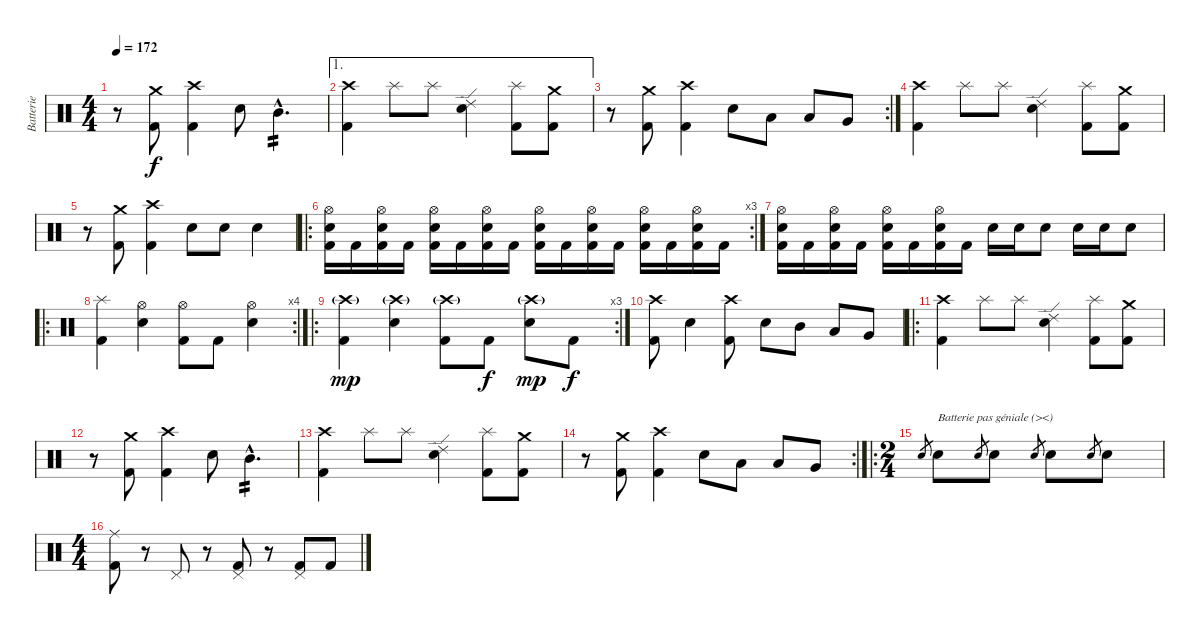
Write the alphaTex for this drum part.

\track ("Batterie" "Batterie") {instrument percussion}
\staff {score}
\articulation defaults
\ts (4 4)
\tempo 172
\clef neutral
\ks c
r.8{dy f} ("Crash medium (hit)" "Kick (hit) 2").8 ("Crash high (hit)" "Kick (hit) 2").4 "Electric Snare (hit)".8 "Mid Tom (hit)"{hac}.4{d tp 2} |
\ae 1
("Crash high (hit)" "Kick (hit) 2").4 "Splash (hit)".8 "Splash (hit)".8 ("Ride (edge) 2" "Electric Snare (hit)").4 ("Splash (hit)" "Kick (hit) 2").8 ("Crash medium (hit)" "Kick (hit) 2").8 |
\rc 2
r.8 ("Crash medium (hit)" "Kick (hit) 2").8 ("Crash high (hit)" "Kick (hit) 2").4 "Electric Snare (hit)".8 "Low Tom (hit)".8 "Low Floor Tom (hit)".8 "Very Low Tom (hit)".8 |
("Crash high (hit)" "Kick (hit) 2").4 "Splash (hit)".8 "Splash (hit)".8 ("Ride (edge) 2" "Electric Snare (hit)").4 ("Splash (hit)" "Kick (hit) 2").8 ("Crash medium (hit)" "Kick (hit) 2").8 |
r.8 ("Crash medium (hit)" "Kick (hit) 2").8 ("Crash high (hit)" "Kick (hit) 2").4 "Electric Snare (hit)".8 "Electric Snare (hit)".8 "Electric Snare (hit)".4 |
\ro
\rc 3
("Hi-Hat (open)" "Electric Snare (hit)" "Kick (hit) 2").16 "Kick (hit) 2".16 ("Hi-Hat (open)" "Electric Snare (hit)" "Kick (hit) 2").16 "Kick (hit) 2".16 ("Hi-Hat (open)" "Electric Snare (hit)" "Kick (hit) 2").16 "Kick (hit) 2".16 ("Hi-Hat (open)" "Electric Snare (hit)" "Kick (hit) 2").16 "Kick (hit) 2".16 ("Hi-Hat (open)" "Electric Snare (hit)" "Kick (hit) 2").16 "Kick (hit) 2".16 ("Hi-Hat (open)" "Electric Snare (hit)" "Kick (hit) 2").16 "Kick (hit) 2".16 ("Hi-Hat (open)" "Electric Snare (hit)" "Kick (hit) 2").16 "Kick (hit) 2".16 ("Hi-Hat (open)" "Electric Snare (hit)" "Kick (hit) 2").16 "Kick (hit) 2".16 |
("Hi-Hat (open)" "Electric Snare (hit)" "Kick (hit) 2").16 "Kick (hit) 2".16 ("Hi-Hat (open)" "Electric Snare (hit)" "Kick (hit) 2").16 "Kick (hit) 2".16 ("Hi-Hat (open)" "Electric Snare (hit)" "Kick (hit) 2").16 "Kick (hit) 2".16 ("Hi-Hat (open)" "Electric Snare (hit)" "Kick (hit) 2").16 "Kick (hit) 2".16 "Snare (hit) 2".16 "Snare (hit) 2".16 "Snare (hit) 2".8 "Snare (hit) 2".16 "Snare (hit) 2".16 "Snare (hit) 2".8 |
\ro
\rc 4
("Splash (hit)" "Kick (hit) 2").4 ("Hi-Hat (open)" "Electric Snare (hit)").4 ("Hi-Hat (open)" "Kick (hit) 2").8 "Kick (hit) 2".8 ("Hi-Hat (open)" "Electric Snare (hit)").4 |
\ro
\rc 3
("Crash high (hit)"{g} "Kick (hit) 2").4{dy mp} ("Crash high (hit)"{g} "Electric Snare (hit)").4 ("Crash high (hit)"{g} "Kick (hit) 2").8 "Kick (hit) 2".8{dy f} ("Crash high (hit)"{g} "Electric Snare (hit)").8{dy mp} "Kick (hit) 2".8{dy f} |
("Crash high (hit)" "Kick (hit) 2").8 "Electric Snare (hit)".4 ("Crash high (hit)" "Kick (hit) 2").8 "Electric Snare (hit)".8 "Mid Tom (hit)".8 "Low Tom (hit)".8 "Very Low Tom (hit)".8 |
\ro
("Crash high (hit)" "Kick (hit) 2").4 "Splash (hit)".8 "Splash (hit)".8 ("Ride (edge) 2" "Electric Snare (hit)").4 ("Splash (hit)" "Kick (hit) 2").8 ("Crash medium (hit)" "Kick (hit) 2").8 |
r.8 ("Crash medium (hit)" "Kick (hit) 2").8 ("Crash high (hit)" "Kick (hit) 2").4 "Electric Snare (hit)".8 "Mid Tom (hit)"{hac}.4{d tp 2} |
("Crash high (hit)" "Kick (hit) 2").4 "Splash (hit)".8 "Splash (hit)".8 ("Ride (edge) 2" "Electric Snare (hit)").4 ("Splash (hit)" "Kick (hit) 2").8 ("Crash medium (hit)" "Kick (hit) 2").8 |
\rc 2
r.8 ("Crash medium (hit)" "Kick (hit) 2").8 ("Crash high (hit)" "Kick (hit) 2").4 "Electric Snare (hit)".8 "Low Tom (hit)".8 "Low Floor Tom (hit)".8 "Very Low Tom (hit)".8 |
\ro
\ts (2 4)
"Electric Snare (hit)".8{gr} "Electric Snare (hit)".8{txt "Batterie pas géniale (><)"} "Electric Snare (hit)".8{gr} "Electric Snare (hit)".8 "Electric Snare (hit)".8{gr} "Electric Snare (hit)".8 "Electric Snare (hit)".8{gr} "Electric Snare (hit)".8 |
\ts (4 4)
("Ride (middle)" "Kick (hit) 2").8 r.8 "Pedal Hi-Hat (hit)".8 r.8 ("Pedal Hi-Hat (hit)" "Kick (hit) 2").8 r.8 ("Pedal Hi-Hat (hit)" "Kick (hit) 2").8 "Kick (hit) 2".8
